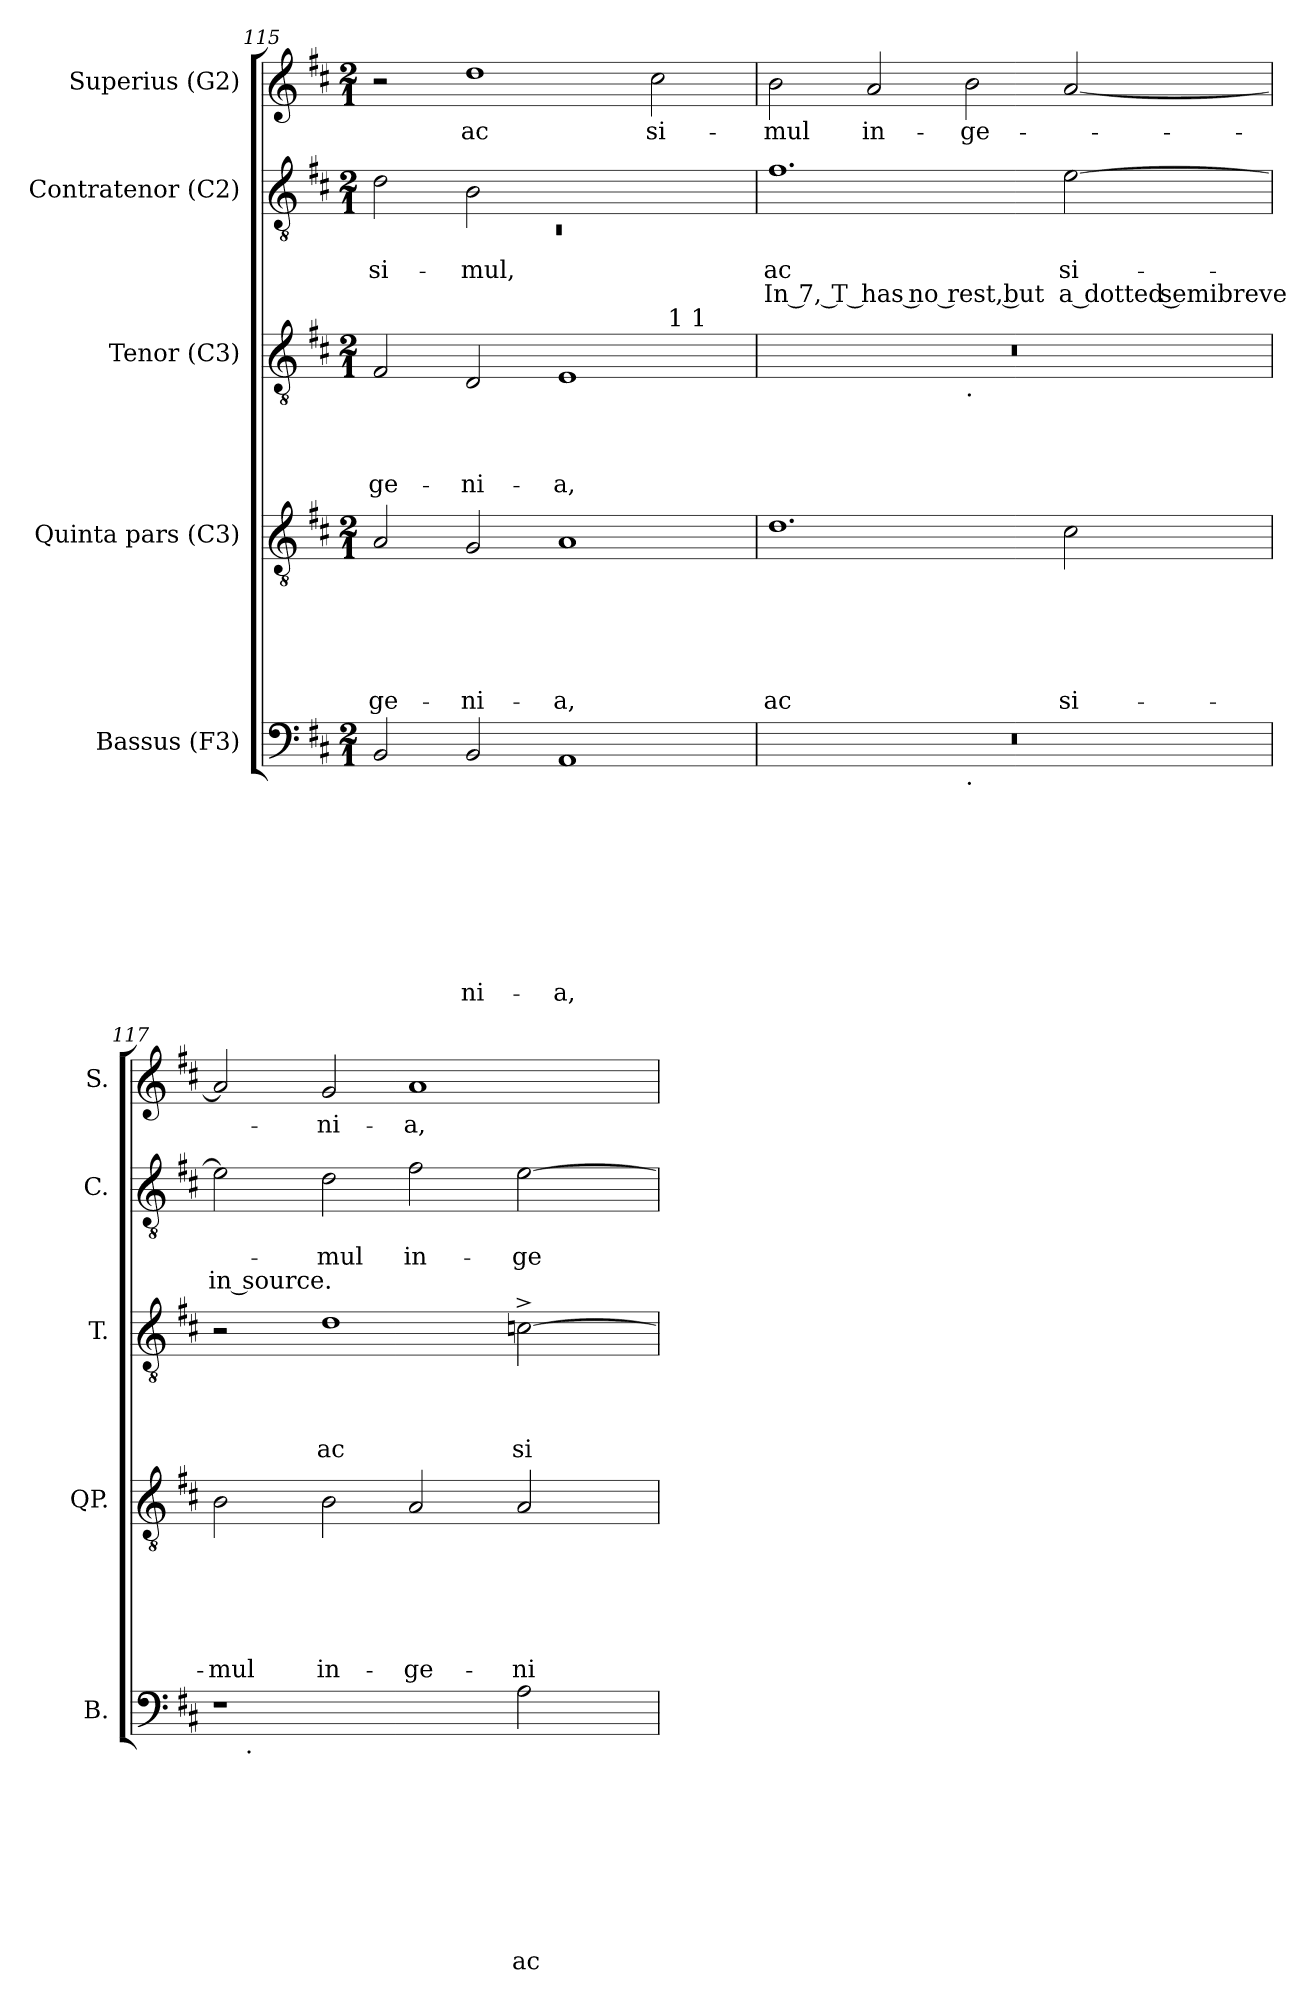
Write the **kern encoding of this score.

**kern	**text	**text	**text	**text	**text	**text	**text	**text	**text	**kern	**text	**text	**text	**text	**text	**text	**kern	**text	**text	**text	**text	**kern	**text	**text	**text	**kern	**text
*part5	*part5	*part5	*part5	*part5	*part5	*part5	*part5	*part5	*part5	*part4	*part4	*part4	*part4	*part4	*part4	*part4	*part3	*part3	*part3	*part3	*part3	*part2	*part2	*part2	*part2	*part1	*part1
*staff5	*staff5	*staff5	*staff5	*staff5	*staff5	*staff5	*staff5	*staff5	*staff5	*staff4	*staff4	*staff4	*staff4	*staff4	*staff4	*staff4	*staff3	*staff3	*staff3	*staff3	*staff3	*staff2	*staff2	*staff2	*staff2	*staff1	*staff1
*I"Bassus (F3)	*	*	*	*	*	*	*	*	*	*I"Quinta pars (C3)	*	*	*	*	*	*	*I"Tenor (C3)	*	*	*	*	*I"Contratenor (C2)	*	*	*	*I"Superius (G2)	*
*I'B.	*	*	*	*	*	*	*	*	*	*I'QP.	*	*	*	*	*	*	*I'T.	*	*	*	*	*I'C.	*	*	*	*I'S.	*
*clefF4	*	*	*	*	*	*	*	*	*	*clefGv2	*	*	*	*	*	*	*clefGv2	*	*	*	*	*clefGv2	*	*	*	*clefG2	*
*k[f#c#]	*	*	*	*	*	*	*	*	*	*k[f#c#]	*	*	*	*	*	*	*k[f#c#]	*	*	*	*	*k[f#c#]	*	*	*	*k[f#c#]	*
*D:	*	*	*	*	*	*	*	*	*	*D:	*	*	*	*	*	*	*D:	*	*	*	*	*D:	*	*	*	*D:	*
*M2/1	*	*	*	*	*	*	*	*	*	*M2/1	*	*	*	*	*	*	*M2/1	*	*	*	*	*M2/1	*	*	*	*M2/1	*
=115	=115	=115	=115	=115	=115	=115	=115	=115	=115	=115	=115	=115	=115	=115	=115	=115	=115	=115	=115	=115	=115	=115	=115	=115	=115	=115	=115
*	*	*	*	*	*	*	*	*	*	*	*	*	*	*	*	*	*	*	*	*	*	*^	*	*	*	*	*
!	!	!	!	!	!	!	!	!	!	!	!	!	!	!	!	!LO:LY:b	!	!	!	!	!LO:LY:b	!	!LO:N:vis=1	!	!LO:LY:b	!	!	!
*	*	*	*	*	*	*	*	*	*	*	*	*	*	*	*	*	*^	*	*	*	*	*	*	*	*	*	*	*
2BB/	.	.	.	.	.	.	.	.	.	2A/	.	.	.	.	.	-ge-	2F#/	1ryy	.	.	.	-ge-	2d\	0rC	.	si-	.	2r	.
!	!	!	!	!	!	!	!	!	!LO:LY:b	!	!	!	!	!	!	!LO:LY:b	!	!	!	!	!	!LO:LY:b	!	!	!	!LO:LY:b	!	!	!LO:LY:b
2BB/	.	.	.	.	.	.	.	.	-ni-	2G/	.	.	.	.	.	-ni-	2D/	.	.	.	.	-ni-	2B\	.	.	-mul,	.	1dd	ac
!	!	!	!	!	!	!	!	!	!LO:LY:b	!	!	!	!	!	!	!LO:LY:b	!	!	!	!	!	!LO:LY:b	!	!	!	!	!	!	!
1AA	.	.	.	.	.	.	.	.	-a,	1A	.	.	.	.	.	-a,	1E	2ryy	.	.	.	-a,	1ryy	.	.	.	.	.	.
!	!	!	!	!	!	!	!	!	!	!	!	!	!	!	!	!	!	!	!	!	!	!	!	!	!	!	!	!	!LO:LY:b
.	.	.	.	.	.	.	.	.	.	.	.	.	.	.	.	.	.	32ryy	.	.	.	.	.	.	.	.	.	2cc#\	si-
!	!	!	!	!	!	!	!	!	!	!	!	!	!	!	!	!	!	!LO:TX:a:t=1 1	!	!	!	!	!	!	!	!	!	!	!
.	.	.	.	.	.	.	.	.	.	.	.	.	.	.	.	.	.	4...ryy	.	.	.	.	.	.	.	.	.	.	.
=116	=116	=116	=116	=116	=116	=116	=116	=116	=116	=116	=116	=116	=116	=116	=116	=116	=116	=116	=116	=116	=116	=116	=116	=116	=116	=116	=116	=116	=116
!	!	!	!	!	!	!	!	!	!	!	!	!	!	!	!	!LO:LY:b	!	!	!	!	!	!	!	!	!	!LO:LY:b	!LO:LY:b	!	!LO:LY:b
*^	*	*	*	*	*	*	*	*	*	*	*	*	*	*	*	*	*	*	*	*	*	*	*v	*v	*	*	*	*	*
0r	1ryy	.	.	.	.	.	.	.	.	.	1.d	.	.	.	.	.	ac	0r	1ryy	.	.	.	.	1.f#	.	ac	In 7, T has no rest, but	2b\	-mul
!	!	!	!	!	!	!	!	!	!	!	!	!	!	!	!	!	!	!	!	!	!	!	!	!	!	!	!	!	!LO:LY:b
.	.	.	.	.	.	.	.	.	.	.	.	.	.	.	.	.	.	.	.	.	.	.	.	.	.	.	.	2a/	in-
!	!	!	!	!	!	!	!	!	!	!	!	!	!	!	!	!	!	!	!LO:TX:b:t=.	!	!	!	!	!	!	!	!	!	!
!	!LO:TX:b:t=.	!	!	!	!	!	!	!	!	!	!	!	!	!	!	!	!	!	!	!	!	!	!	!	!	!	!	!	!
!	!	!	!	!	!	!	!	!	!	!	!	!	!	!	!	!	!	!	!	!	!	!	!	!	!	!	!	!	!LO:LY:b
.	1ryy	.	.	.	.	.	.	.	.	.	.	.	.	.	.	.	.	.	1ryy	.	.	.	.	.	.	.	.	2b\	-ge-
!	!	!	!	!	!	!	!	!	!	!	!	!	!	!	!	!	!LO:LY:b	!	!	!	!	!	!	!	!	!LO:LY:b	!LO:LY:b	!	!
.	.	.	.	.	.	.	.	.	.	.	2c#\	.	.	.	.	.	si-	.	.	.	.	.	.	[>2e\	.	si-	a dotted semibreve	[<2a/	.
=117	=117	=117	=117	=117	=117	=117	=117	=117	=117	=117	=117	=117	=117	=117	=117	=117	=117	=117	=117	=117	=117	=117	=117	=117	=117	=117	=117	=117	=117
!	!	!	!	!	!	!	!	!	!	!	!	!	!	!	!	!	!LO:LY:b	!	!	!	!	!	!	!	!	!	!LO:LY:b:rj	!	!
*	*	*	*	*	*	*	*	*	*	*	*	*	*	*	*	*	*	*v	*v	*	*	*	*	*	*	*	*	*	*
1r	16.ryy	.	.	.	.	.	.	.	.	.	2B\	.	.	.	.	.	-mul	2r	.	.	.	.	2e\]	.	.	in source.	2a/]	.
!	!LO:TX:b:t=.	!	!	!	!	!	!	!	!	!	!	!	!	!	!	!	!	!	!	!	!	!	!	!	!	!	!	!
.	1ryy	.	.	.	.	.	.	.	.	.	.	.	.	.	.	.	.	.	.	.	.	.	.	.	.	.	.	.
!	!	!	!	!	!	!	!	!	!	!	!	!	!	!	!	!	!LO:LY:b	!	!	!	!	!LO:LY:b	!	!	!LO:LY:b	!	!	!LO:LY:b
.	.	.	.	.	.	.	.	.	.	.	2B\	.	.	.	.	.	in-	1d	.	.	.	ac	2d\	.	-mul	.	2g/	-ni-
!	!	!	!	!	!	!	!	!	!	!	!	!	!	!	!	!	!LO:LY:b	!	!	!	!	!	!	!	!LO:LY:b	!	!	!LO:LY:b
2ryy	.	.	.	.	.	.	.	.	.	.	2A/	.	.	.	.	.	-ge-	.	.	.	.	.	2f#\	.	in-	.	1a	-a,
.	2ryy	.	.	.	.	.	.	.	.	.	.	.	.	.	.	.	.	.	.	.	.	.	.	.	.	.	.	.
!	!	!	!	!	!	!	!	!	!	!LO:LY:b	!	!	!	!	!	!	!LO:LY:b	!	!	!	!	!LO:LY:b	!	!	!LO:LY:b	!	!	!
2A\	.	.	.	.	.	.	.	.	.	ac	2A/	.	.	.	.	.	-ni-	[<2cn^>\	.	.	.	si-	[<2e\	.	-ge-	.	.	.
.	4ryy	.	.	.	.	.	.	.	.	.	.	.	.	.	.	.	.	.	.	.	.	.	.	.	.	.	.	.
.	8ryy	.	.	.	.	.	.	.	.	.	.	.	.	.	.	.	.	.	.	.	.	.	.	.	.	.	.	.
.	32ryy	.	.	.	.	.	.	.	.	.	.	.	.	.	.	.	.	.	.	.	.	.	.	.	.	.	.	.
*v	*v	*	*	*	*	*	*	*	*	*	*	*	*	*	*	*	*	*	*	*	*	*	*	*	*	*	*	*
=	=	=	=	=	=	=	=	=	=	=	=	=	=	=	=	=	=	=	=	=	=	=	=	=	=	=	=
*-	*-	*-	*-	*-	*-	*-	*-	*-	*-	*-	*-	*-	*-	*-	*-	*-	*-	*-	*-	*-	*-	*-	*-	*-	*-	*-	*-
